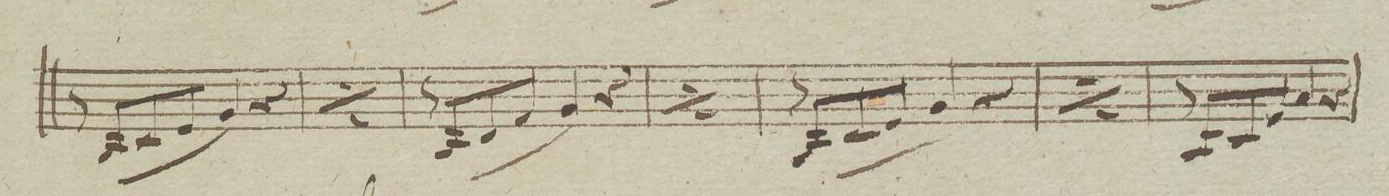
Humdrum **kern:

**kern	**dynam
*I"Violino. 2do	*
*clefG2	*
*k[nenbna]	*
*met(c|)	*
*M2/2	*
8r	.
(8G/L	.
8c/	.
8e/J	.
4g/)	.
4r	.
=47	=47
*rep	*
8r	.
(8G/L	.
8c/	.
8e/J	.
4g/)	.
4r	.
*Xrep	*
=48	=48
8r	.
(8G/L	.
8d/	.
8f/J	.
4g/)	.
4r	.
=49	=49
*rep	*
8r	.
(8G/L	.
8d/	.
8f/J	.
4g/)	.
4r	.
*Xrep	*
=50	=50
8r	.
(8G/L	.
8c/	.
8e/J	.
4g/)	.
4r	.
=51	=51
*rep	*
8r	.
(8G/L	.
8c/	.
8e/J	.
4g/)	.
4r	.
*Xrep	*
=52	=52
8r	.
8A/L	.
8c/	.
8e/J	.
4a/	.
4r	.
=53	=53
*-	*-
